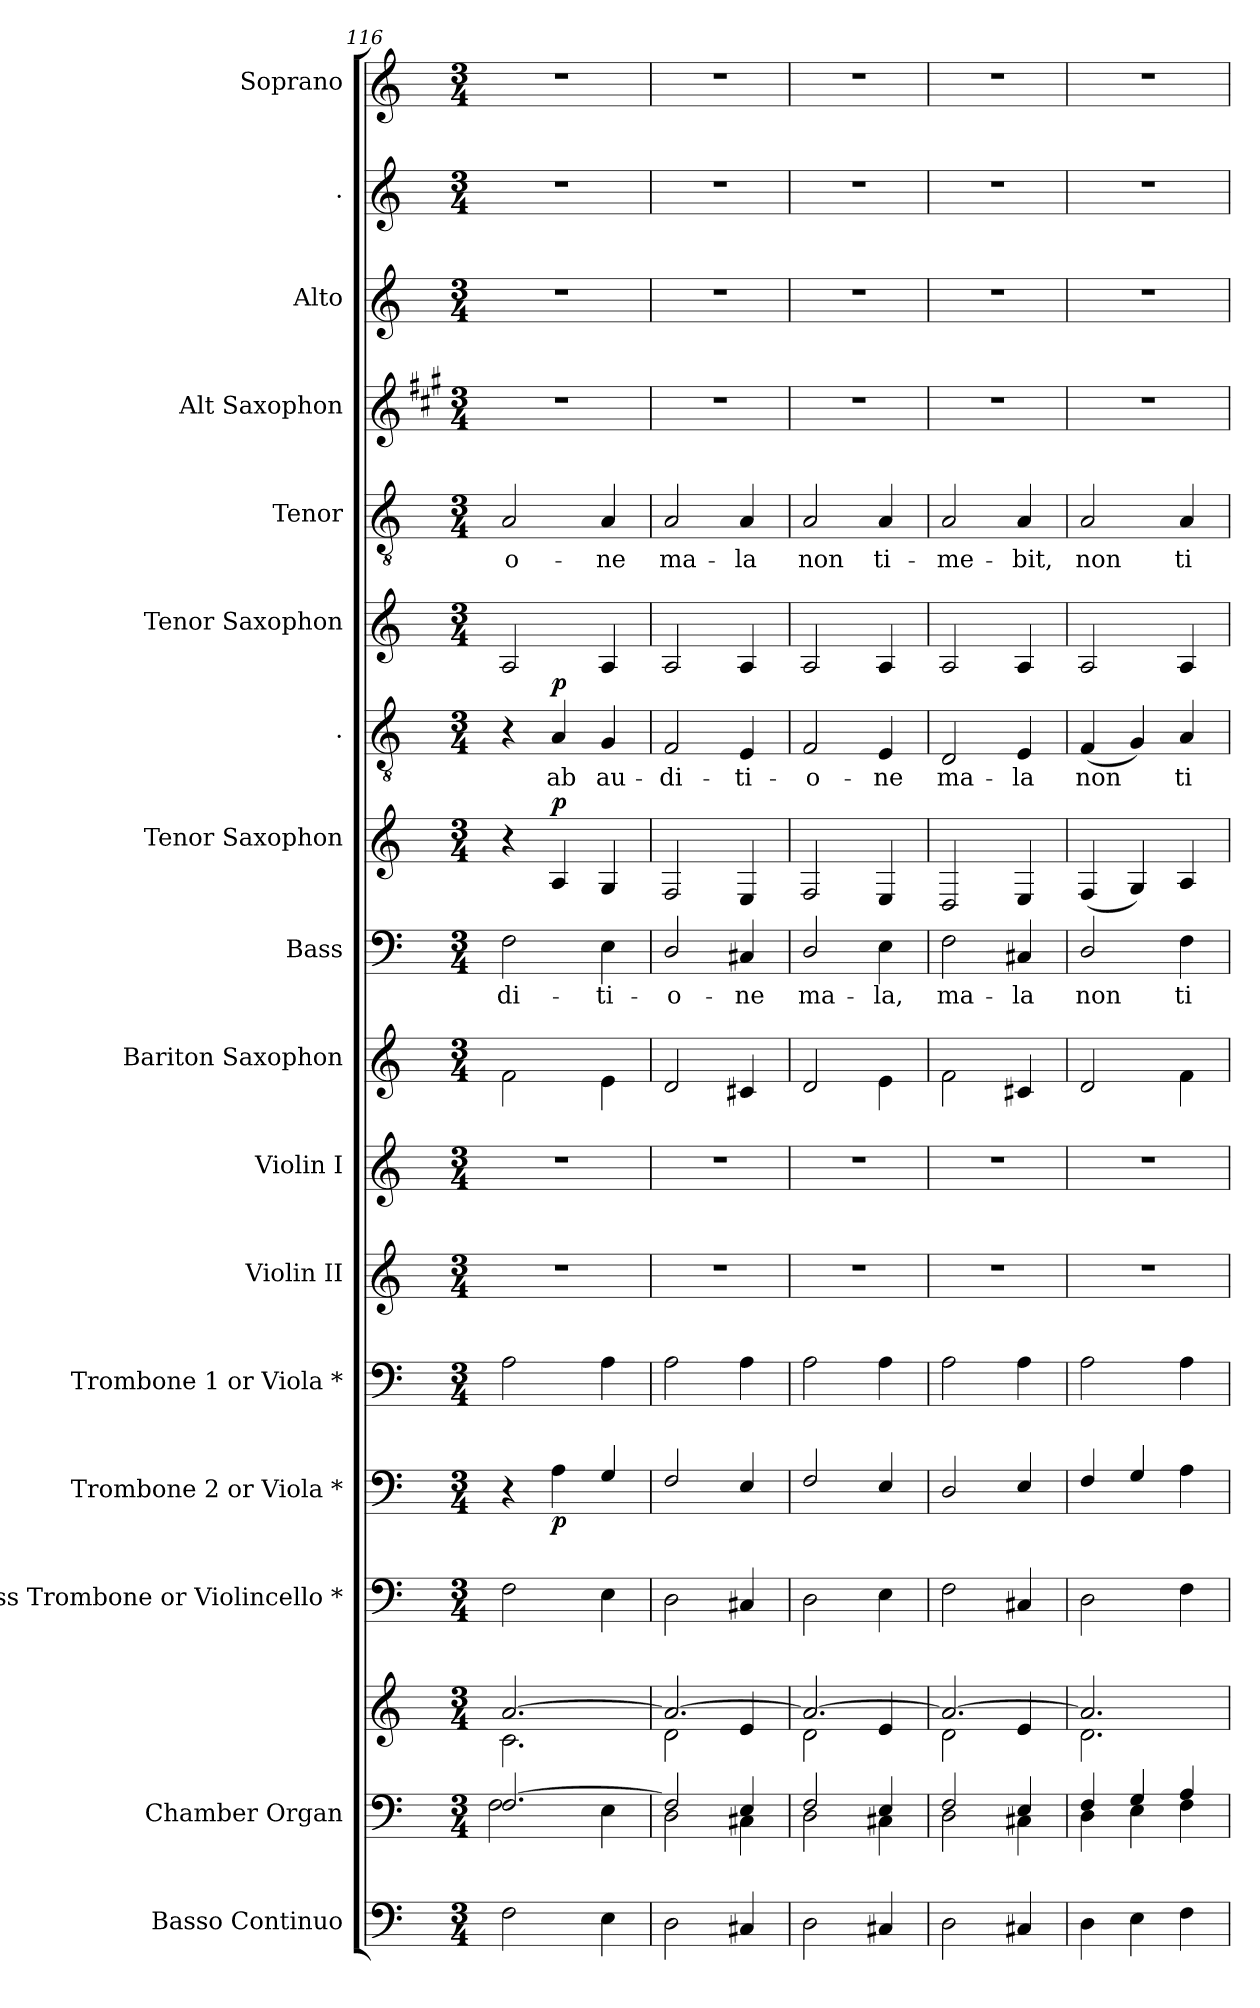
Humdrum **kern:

**kern	**kern	**kern	**kern	**kern	**dynam	**kern	**kern	**kern	**kern	**kern	**text	**kern	**dynam	**kern	**text	**dynam	**kern	**kern	**text	**kern	**kern	**kern	**kern
*part17	*part16	*part16	*part15	*part14	*part14	*part13	*part12	*part11	*part10	*part9	*part9	*part8	*part8	*part7	*part7	*part7	*part6	*part5	*part5	*part4	*part3	*part2	*part1
*staff18	*staff17	*staff16	*staff15	*staff14	*staff14	*staff13	*staff12	*staff11	*staff10	*staff9	*staff9	*staff8	*staff8	*staff7	*staff7	*staff7	*staff6	*staff5	*staff5	*staff4	*staff3	*staff2	*staff1
*I"Basso  Continuo	*I"Chamber  Organ	*	*I"Bass Trombone or Violincello *	*I"Trombone 2 or Viola *	*	*I"Trombone 1 or Viola *	*I"Violin II	*I"Violin I	*I"Bariton Saxophon	*I"Bass	*	*I"Tenor Saxophon	*	*I".	*	*	*I"Tenor Saxophon	*I"Tenor	*	*I"Alt Saxophon	*I"Alto	*I".	*I"Soprano
*I'B Cont	*I'Org.	*	*I'B. Tbn.	*I'Tbn 2	*	*I'Tbn 1	*I'Vln. II	*I'Vln. I	*I'Bar. Sax.	*I'B.	*	*I'T. Sax.	*	*	*	*	*I'T. Sax.	*I'T,	*	*I'A. Sax.	*I'A.	*	*I'S.
*clefF4	*clefF4	*clefG2	*clefF4	*clefF4	*	*clefF4	*clefG2	*clefG2	*clefG2	*clefF4	*	*clefG2	*	*clefGv2	*	*	*clefG2	*clefGv2	*	*clefG2	*clefG2	*clefG2	*clefG2
*ITrd7c12	*	*	*	*	*	*	*	*	*ITrd12c21	*	*	*ITrd8c14	*	*ITrd7c12	*	*	*ITrd8c14	*ITrd7c12	*	*ITrd5c9	*	*	*
*k[]	*k[]	*k[]	*k[]	*k[]	*	*k[]	*k[]	*k[]	*k[]	*k[]	*	*k[]	*	*k[]	*	*	*k[]	*k[]	*	*k[]	*k[]	*k[]	*k[]
*M3/4	*M3/4	*M3/4	*M3/4	*M3/4	*	*M3/4	*M3/4	*M3/4	*M3/4	*M3/4	*	*M3/4	*	*M3/4	*	*	*M3/4	*M3/4	*	*M3/4	*M3/4	*M3/4	*M3/4
=116	=116	=116	=116	=116	=116	=116	=116	=116	=116	=116	=116	=116	=116	=116	=116	=116	=116	=116	=116	=116	=116	=116	=116
*	*^	*^	*	*	*	*	*	*	*	*	*	*	*	*	*	*	*	*	*	*	*	*	*
!	!	!	!	!	!	!	!	!	!	!	!	!	!LO:LY:b	!	!	!	!	!	!	!	!LO:LY:b	!	!	!	!
2FF\	[2.F/	2F\	[2.a/	2.c\	2F\	4r	.	2A\	2.r	2.r	2F\	2F\	-di-	4r	.	4r	.	.	2AA/	2AA/	-o-	2.r	2.r	2.r	2.r
!	!	!	!	!	!	!	!LO:DY:b	!	!	!	!	!	!	!	!LO:DY:a	!	!LO:LY:b	!LO:DY:a	!	!	!	!	!	!	!
.	.	.	.	.	.	4A\	p	.	.	.	.	.	.	4AA/	p	4AA/	ab	p	.	.	.	.	.	.	.
!	!	!	!	!	!	!	!	!	!	!	!	!	!LO:LY:b	!	!	!	!LO:LY:b	!	!	!	!LO:LY:b	!	!	!	!
4EE\	.	4E\	.	.	4E\	4G/	.	4A\	.	.	4E\	4E\	-ti-	4GG/	.	4GG/	au-	.	4AA/	4AA/	-ne	.	.	.	.
=117	=117	=117	=117	=117	=117	=117	=117	=117	=117	=117	=117	=117	=117	=117	=117	=117	=117	=117	=117	=117	=117	=117	=117	=117	=117
!	!	!	!	!	!	!	!	!	!	!	!	!	!LO:LY:b	!	!	!	!LO:LY:b	!	!	!	!LO:LY:b	!	!	!	!
2DD\	2F/]	2D\	2.a/_	2d\	2D\	2F/	.	2A\	2.r	2.r	2D/	2D/	-o-	2FF/	.	2FF/	-di-	.	2AA/	2AA/	ma-	2.r	2.r	2.r	2.r
!	!	!	!	!	!	!	!	!	!	!	!	!	!LO:LY:b	!	!	!	!LO:LY:b	!	!	!	!LO:LY:b	!	!	!	!
4CC#X/	4E/	4C#X\	.	4e/	4C#X/	4E/	.	4A\	.	.	4C#X/	4C#X/	-ne	4EE/	.	4EE/	-ti-	.	4AA/	4AA/	-la	.	.	.	.
=118	=118	=118	=118	=118	=118	=118	=118	=118	=118	=118	=118	=118	=118	=118	=118	=118	=118	=118	=118	=118	=118	=118	=118	=118	=118
!	!	!	!	!	!	!	!	!	!	!	!	!	!LO:LY:b	!	!	!	!LO:LY:b	!	!	!	!LO:LY:b	!	!	!	!
2DD\	2F/	2D\	2.a/_	2d\	2D\	2F/	.	2A\	2.r	2.r	2D/	2D/	ma-	2FF/	.	2FF/	-o-	.	2AA/	2AA/	non	2.r	2.r	2.r	2.r
!	!	!	!	!	!	!	!	!	!	!	!	!	!LO:LY:b	!	!	!	!LO:LY:b	!	!	!	!LO:LY:b	!	!	!	!
4CC#X/	4E/	4C#X\	.	4e/	4E\	4E/	.	4A\	.	.	4E\	4E\	-la,	4EE/	.	4EE/	-ne	.	4AA/	4AA/	ti-	.	.	.	.
=119	=119	=119	=119	=119	=119	=119	=119	=119	=119	=119	=119	=119	=119	=119	=119	=119	=119	=119	=119	=119	=119	=119	=119	=119	=119
!	!	!	!	!	!	!	!	!	!	!	!	!	!LO:LY:b	!	!	!	!LO:LY:b	!	!	!	!LO:LY:b	!	!	!	!
2DD\	2F/	2D\	2.a/_	2d\	2F\	2D/	.	2A\	2.r	2.r	2F\	2F\	ma-	2DD/	.	2DD/	ma-	.	2AA/	2AA/	-me-	2.r	2.r	2.r	2.r
!	!	!	!	!	!	!	!	!	!	!	!	!	!LO:LY:b	!	!	!	!LO:LY:b	!	!	!	!LO:LY:b	!	!	!	!
4CC#X/	4E/	4C#X\	.	4e/	4C#X/	4E/	.	4A\	.	.	4C#X/	4C#X/	-la	4EE/	.	4EE/	-la	.	4AA/	4AA/	-bit,	.	.	.	.
!!LO:PB:g=z
=120	=120	=120	=120	=120	=120	=120	=120	=120	=120	=120	=120	=120	=120	=120	=120	=120	=120	=120	=120	=120	=120	=120	=120	=120	=120
!	!	!	!	!	!	!	!	!	!	!	!	!	!LO:LY:b	!	!	!	!LO:LY:b	!	!	!	!LO:LY:b	!	!	!	!
4DD\	4F/	4D\	2.a/]	2.d\	2D\	4F/	.	2A\	2.r	2.r	2D/	2D/	non	(4FF/	.	(4FF/	non	.	2AA/	2AA/	non	2.r	2.r	2.r	2.r
4EE\	4G/	4E\	.	.	.	4G/	.	.	.	.	.	.	.	4GG/)	.	4GG/)	.	.	.	.	.	.	.	.	.
!	!	!	!	!	!	!	!	!	!	!	!	!	!LO:LY:b	!	!	!	!LO:LY:b	!	!	!	!LO:LY:b	!	!	!	!
4FF\	4A/	4F\	.	.	4F\	4A\	.	4A\	.	.	4F\	4F\	ti-	4AA/	.	4AA/	ti-	.	4AA/	4AA/	ti-	.	.	.	.
*	*v	*v	*	*	*	*	*	*	*	*	*	*	*	*	*	*	*	*	*	*	*	*	*	*	*
*	*	*v	*v	*	*	*	*	*	*	*	*	*	*	*	*	*	*	*	*	*	*	*	*	*
=	=	=	=	=	=	=	=	=	=	=	=	=	=	=	=	=	=	=	=	=	=	=	=
*-	*-	*-	*-	*-	*-	*-	*-	*-	*-	*-	*-	*-	*-	*-	*-	*-	*-	*-	*-	*-	*-	*-	*-
